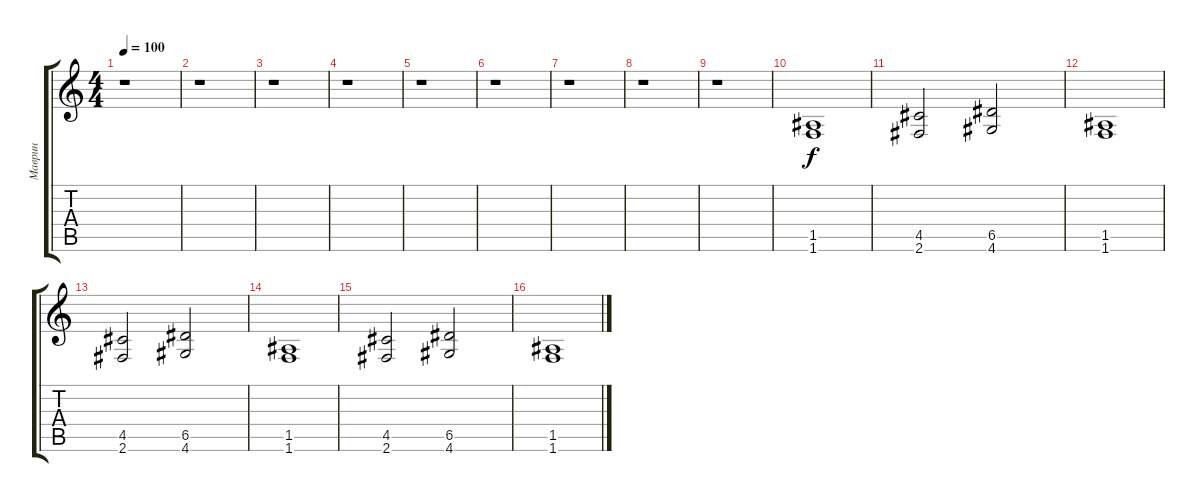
\track ("Маврин" "Маврин") {instrument distortionguitar}
\staff {score tabs}
\tuning (E4 B3 G3 D3 A2 E2) {hide}
\ts (4 4)
\tempo 100
\clef g2
\ks c
r.1{dy f} |
r.1 |
r.1 |
r.1 |
r.1 |
r.1 |
r.1 |
r.1 |
r.1 |
(1.5 1.6).1 |
(4.5 2.6).2 (6.5 4.6).2 |
(1.5 1.6).1 |
(4.5 2.6).2 (6.5 4.6).2 |
(1.5 1.6).1 |
(4.5 2.6).2 (6.5 4.6).2 |
(1.5 1.6).1
